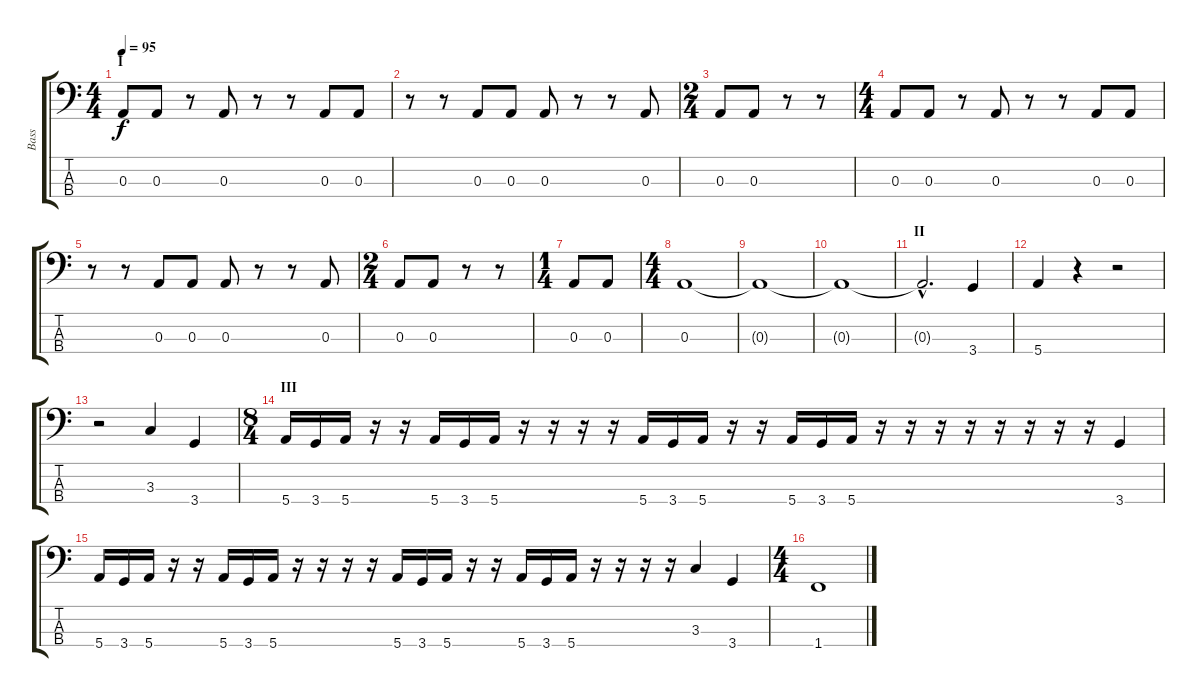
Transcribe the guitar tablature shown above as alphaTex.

\track ("Bass" "Bass") {instrument electricbassfinger}
\staff {score tabs}
\tuning (G2 D2 A1 E1) {hide}
\ts (4 4)
\section ("" "I")
\tempo 95
\clef f4
\ks c
0.3.8{dy f instrument electricbassfinger} 0.3.8 r.8 0.3.8 r.8 r.8 0.3.8 0.3.8 |
r.8 r.8 0.3.8 0.3.8 0.3.8 r.8 r.8 0.3.8 |
\ts (2 4)
0.3.8 0.3.8 r.8 r.8 |
\ts (4 4)
0.3.8 0.3.8 r.8 0.3.8 r.8 r.8 0.3.8 0.3.8 |
r.8 r.8 0.3.8 0.3.8 0.3.8 r.8 r.8 0.3.8 |
\ts (2 4)
0.3.8 0.3.8 r.8 r.8 |
\ts (1 4)
0.3.8 0.3.8 |
\ts (4 4)
0.3.1 |
0.3{t}.1 |
0.3{t}.1 |
\section ("" "II")
0.3{hac t}.2{d} 3.4.4 |
5.4.4 r.4 r.2 |
r.2 3.3.4 3.4.4 |
\ts (8 4)
\section ("" "III")
5.4.16 3.4.16 5.4.16 r.16 r.16 5.4.16 3.4.16 5.4.16 r.16 r.16 r.16 r.16 5.4.16 3.4.16 5.4.16 r.16 r.16 5.4.16 3.4.16 5.4.16 r.16 r.16 r.16 r.16 r.16 r.16 r.16 r.16 3.4.4 |
5.4.16 3.4.16 5.4.16 r.16 r.16 5.4.16 3.4.16 5.4.16 r.16 r.16 r.16 r.16 5.4.16 3.4.16 5.4.16 r.16 r.16 5.4.16 3.4.16 5.4.16 r.16 r.16 r.16 r.16 3.3.4 3.4.4 |
\ts (4 4)
1.4.1
